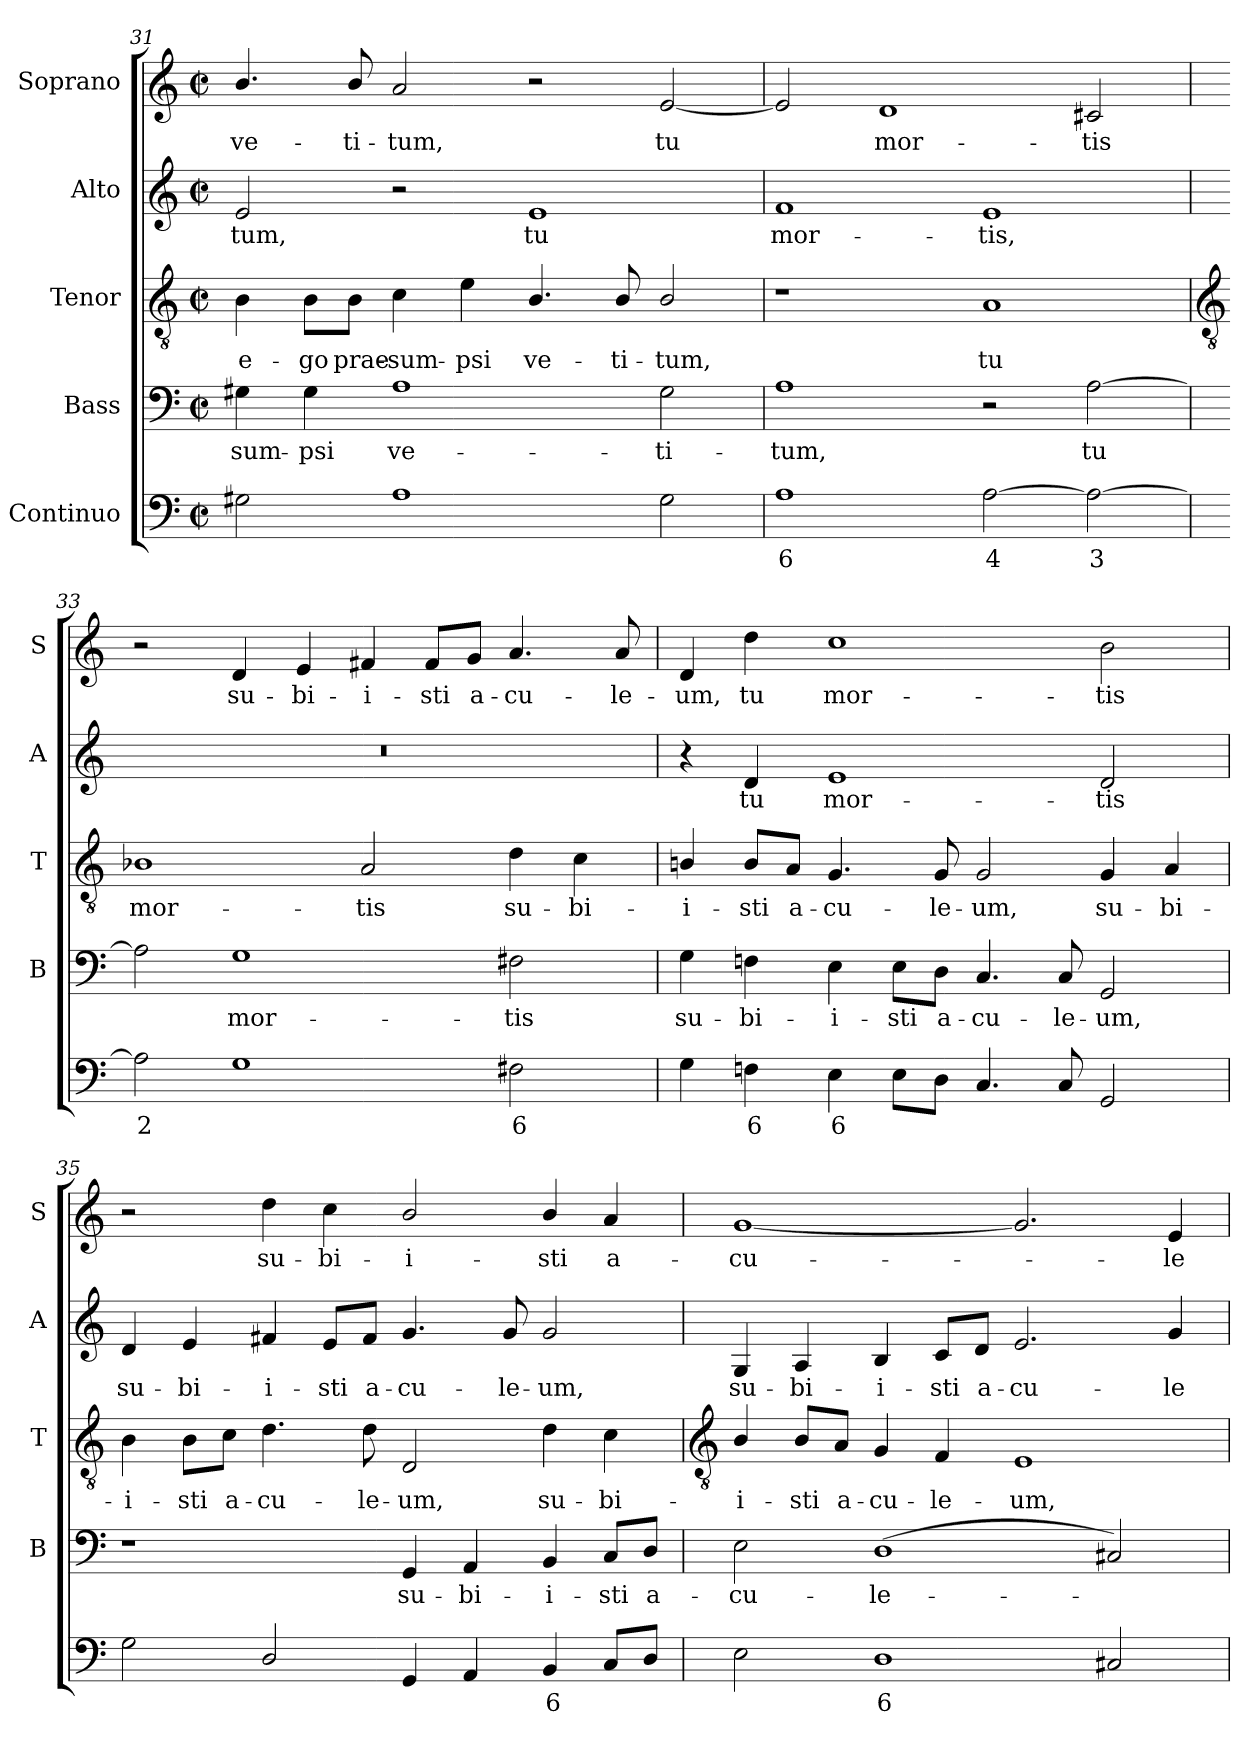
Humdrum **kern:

**kern	**text	**kern	**text	**kern	**text	**kern	**text	**kern	**text
*part5	*part5	*part4	*part4	*part3	*part3	*part2	*part2	*part1	*part1
*staff5	*staff5	*staff4	*staff4	*staff3	*staff3	*staff2	*staff2	*staff1	*staff1
*I"Continuo	*	*I"Bass	*	*I"Tenor	*	*I"Alto	*	*I"Soprano	*
*	*	*I'B	*	*I'T	*	*I'A	*	*I'S	*
*clefF4	*	*clefF4	*	*clefGv2	*	*clefG2	*	*clefG2	*
*k[]	*	*k[]	*	*k[]	*	*k[]	*	*k[]	*
*C:	*	*C:	*	*C:	*	*C:	*	*C:	*
*M4/2	*	*M4/2	*	*M4/2	*	*M4/2	*	*M4/2	*
*met(c|)	*	*met(c|)	*	*met(c|)	*	*met(c|)	*	*met(c|)	*
=31	=31	=31	=31	=31	=31	=31	=31	=31	=31
!	!	!	!LO:LY:b	!	!LO:LY:b	!	!LO:LY:b	!	!LO:LY:b
2G#X	.	4G#X	-sum-	4B	e-	2e	-tum,	4.b/	ve-
!	!	!	!LO:LY:b	!	!LO:LY:b	!	!	!	!
.	.	4G#	-psi	8B\L	-go	.	.	.	.
!	!	!	!	!	!LO:LY:b	!	!	!	!LO:LY:b
.	.	.	.	8B\J	prae-	.	.	8b/	-ti-
!	!	!	!LO:LY:b	!	!LO:LY:b	!	!	!	!LO:LY:b
1A	.	1A	ve-	4c	-sum-	2r	.	2a	-tum,
!	!	!	!	!	!LO:LY:b	!	!	!	!
.	.	.	.	4e	-psi	.	.	.	.
!	!	!	!	!	!LO:LY:b	!	!LO:LY:b	!	!
.	.	.	.	4.B/	ve-	1e	tu	2r	.
!	!	!	!	!	!LO:LY:b	!	!	!	!
.	.	.	.	8B/	-ti-	.	.	.	.
!	!	!	!LO:LY:b	!	!LO:LY:b	!	!	!	!LO:LY:b
2G#	.	2G#	-ti-	2B/	-tum,	.	.	[2e	tu
=32	=32	=32	=32	=32	=32	=32	=32	=32	=32
!	!LO:LY:b	!	!LO:LY:b	!	!	!	!LO:LY:b	!	!
1A	6	1A	-tum,	1r	.	1f	mor-	2e]	.
!	!	!	!	!	!	!	!	!	!LO:LY:b
.	.	.	.	.	.	.	.	1d	mor-
!	!LO:LY:b	!	!	!	!LO:LY:b	!	!LO:LY:b	!	!
[2A	4	2r	.	1A	tu	1e	-tis,	.	.
!	!LO:LY:b	!	!LO:LY:b	!	!	!	!	!	!LO:LY:b
2A_	3	[2A	tu	.	.	.	.	2c#X	-tis
!!LO:LB:g=z
=33	=33	=33	=33	=33	=33	=33	=33	=33	=33
*	*	*	*	*clefGv2	*	*	*	*	*
!	!LO:LY:b	!	!	!	!LO:LY:b	!	!	!	!
2A]	2	2A]	.	1B-X	mor-	0r	.	2r	.
!	!	!	!LO:LY:b	!	!	!	!	!	!LO:LY:b
1G	.	1G	mor-	.	.	.	.	4d	su-
!	!	!	!	!	!	!	!	!	!LO:LY:b
.	.	.	.	.	.	.	.	4e	-bi-
!	!	!	!	!	!LO:LY:b	!	!	!	!LO:LY:b
.	.	.	.	2A	-tis	.	.	4f#X	-i-
!	!	!	!	!	!	!	!	!	!LO:LY:b
.	.	.	.	.	.	.	.	8f#/L	-sti
!	!	!	!	!	!	!	!	!	!LO:LY:b
.	.	.	.	.	.	.	.	8g/J	a-
!	!LO:LY:b	!	!LO:LY:b	!	!LO:LY:b	!	!	!	!LO:LY:b
2F#X	6	2F#X	-tis	4d	su-	.	.	4.a	-cu-
!	!	!	!	!	!LO:LY:b	!	!	!	!
.	.	.	.	4c	-bi-	.	.	.	.
!	!	!	!	!	!	!	!	!	!LO:LY:b
.	.	.	.	.	.	.	.	8a	-le-
=34	=34	=34	=34	=34	=34	=34	=34	=34	=34
!	!	!	!LO:LY:b	!	!LO:LY:b	!	!	!	!LO:LY:b
4G	.	4G	su-	4Bn/	-i-	4r	.	4d	-um,
!	!LO:LY:b	!	!LO:LY:b	!	!LO:LY:b	!	!LO:LY:b	!	!LO:LY:b
4Fn	6	4Fn	-bi-	8B/L	-sti	4d	tu	4dd	tu
!	!	!	!	!	!LO:LY:b	!	!	!	!
.	.	.	.	8A/J	a-	.	.	.	.
!	!LO:LY:b	!	!LO:LY:b	!	!LO:LY:b	!	!LO:LY:b	!	!LO:LY:b
4E	6	4E	-i-	4.G	-cu-	1e	mor-	1cc	mor-
!	!	!	!LO:LY:b	!	!	!	!	!	!
8EL	.	8E\L	-sti	.	.	.	.	.	.
!	!	!	!LO:LY:b	!	!LO:LY:b	!	!	!	!
8DJ	.	8D\J	a-	8G	-le-	.	.	.	.
!	!	!	!LO:LY:b	!	!LO:LY:b	!	!	!	!
4.C	.	4.C	-cu-	2G	-um,	.	.	.	.
!	!	!	!LO:LY:b	!	!	!	!	!	!
8C	.	8C	-le-	.	.	.	.	.	.
!	!	!	!LO:LY:b	!	!LO:LY:b	!	!LO:LY:b	!	!LO:LY:b
2GG	.	2GG	-um,	4G	su-	2d	-tis	2b	-tis
!	!	!	!	!	!LO:LY:b	!	!	!	!
.	.	.	.	4A	-bi-	.	.	.	.
=35	=35	=35	=35	=35	=35	=35	=35	=35	=35
!	!	!	!	!	!LO:LY:b	!	!LO:LY:b	!	!
2G	.	1r	.	4B	-i-	4d	su-	2r	.
!	!	!	!	!	!LO:LY:b	!	!LO:LY:b	!	!
.	.	.	.	8B\L	-sti	4e	-bi-	.	.
!	!	!	!	!	!LO:LY:b	!	!	!	!
.	.	.	.	8c\J	a-	.	.	.	.
!	!	!	!	!	!LO:LY:b	!	!LO:LY:b	!	!LO:LY:b
2D/	.	.	.	4.d	-cu-	4f#X	-i-	4dd	su-
!	!	!	!	!	!	!	!LO:LY:b	!	!LO:LY:b
.	.	.	.	.	.	8e/L	-sti	4cc	-bi-
!	!	!	!	!	!LO:LY:b	!	!LO:LY:b	!	!
.	.	.	.	8d	-le-	8f#/J	a-	.	.
!	!	!	!LO:LY:b	!	!LO:LY:b	!	!LO:LY:b	!	!LO:LY:b
4GG	.	4GG	su-	2D	-um,	4.g	-cu-	2b/	-i-
!	!	!	!LO:LY:b	!	!	!	!	!	!
4AA	.	4AA	-bi-	.	.	.	.	.	.
!	!	!	!	!	!	!	!LO:LY:b	!	!
.	.	.	.	.	.	8g	-le-	.	.
!	!LO:LY:b	!	!LO:LY:b	!	!LO:LY:b	!	!LO:LY:b	!	!LO:LY:b
4BB	6	4BB	-i-	4d	su-	2g	-um,	4b/	-sti
!	!	!	!LO:LY:b	!	!LO:LY:b	!	!	!	!LO:LY:b
8CL	.	8C/L	-sti	4c	-bi-	.	.	4a	a-
!	!	!	!LO:LY:b	!	!	!	!	!	!
8DJ	.	8D/J	a-	.	.	.	.	.	.
!!LO:LB:g=z
=36	=36	=36	=36	=36	=36	=36	=36	=36	=36
*	*	*	*	*clefGv2	*	*	*	*	*
!	!	!	!LO:LY:b	!	!LO:LY:b	!	!LO:LY:b	!	!LO:LY:b
2E	.	2E	-cu-	4B/	-i-	4G	su-	[1g	-cu-
!	!	!	!	!	!LO:LY:b	!	!LO:LY:b	!	!
.	.	.	.	8B/L	-sti	4A	-bi-	.	.
!	!	!	!	!	!LO:LY:b	!	!	!	!
.	.	.	.	8A/J	a-	.	.	.	.
!	!LO:LY:b	!	!LO:LY:b	!	!LO:LY:b	!	!LO:LY:b	!	!
1D	6	(<1D	-le-	4G	-cu-	4B	-i-	.	.
!	!	!	!	!	!LO:LY:b	!	!LO:LY:b	!	!
.	.	.	.	4F	-le-	8c/L	-sti	.	.
!	!	!	!	!	!	!	!LO:LY:b	!	!
.	.	.	.	.	.	8d/J	a-	.	.
!	!	!	!	!	!LO:LY:b	!	!LO:LY:b	!	!
.	.	.	.	1E	-um,	2.e	-cu-	2.g]	.
2C#X	.	2C#X)	.	.	.	.	.	.	.
!	!	!	!	!	!	!	!LO:LY:b	!	!LO:LY:b
.	.	.	.	.	.	4g	-le-	4e	le-
=	=	=	=	=	=	=	=	=	=
*-	*-	*-	*-	*-	*-	*-	*-	*-	*-
